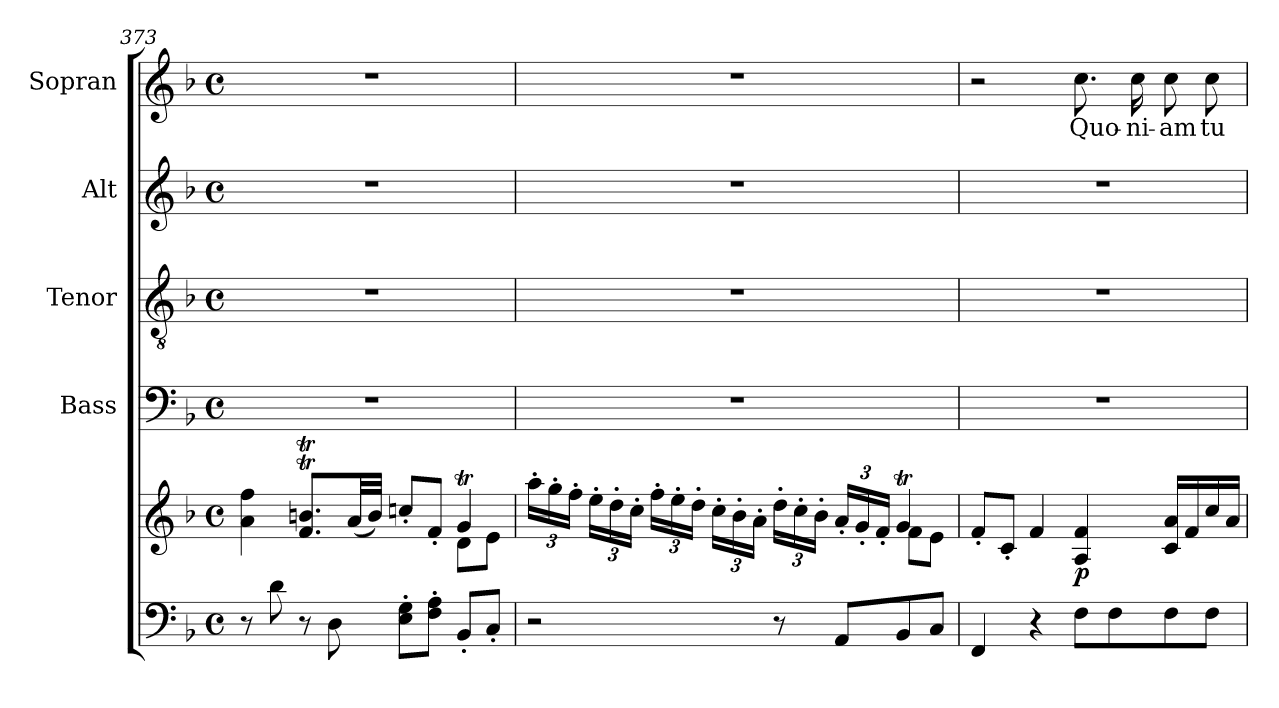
**kern	**kern	**dynam	**kern	**kern	**kern	**kern	**text
*part5	*part5	*part5	*part4	*part3	*part2	*part1	*part1
*staff6	*staff5	*staff5/6	*staff4	*staff3	*staff2	*staff1	*staff1
*	*	*	*I"Bass	*I"Tenor	*I"Alt	*I"Sopran	*
*	*	*	*I'B.	*I'T.	*I'A.	*I'S.	*
*clefF4	*clefG2	*	*clefF4	*clefGv2	*clefG2	*clefG2	*
*k[b-]	*k[b-]	*	*k[b-]	*k[b-]	*k[b-]	*k[b-]	*
*F:	*F:	*	*F:	*F:	*F:	*F:	*
*M4/4	*M4/4	*	*M4/4	*M4/4	*M4/4	*M4/4	*
*met(c)	*met(c)	*	*met(c)	*met(c)	*met(c)	*met(c)	*
=373	=373	=373	=373	=373	=373	=373	=373
*	*^	*	*	*	*	*	*
8r	4a\ 4ff\	2.ryy	.	1r	1r	1r	1r	.
8d\	.	.	.	.	.	.	.	.
8r	8.f/T 8.bn/TL	.	.	.	.	.	.	.
8D\	.	.	.	.	.	.	.	.
.	(>32a/LL	.	.	.	.	.	.	.
.	32b/JJJ)	.	.	.	.	.	.	.
8E\'> 8G\'>L	8cc'</L	.	.	.	.	.	.	.
8F\'> 8A\'>J	8f'</J	.	.	.	.	.	.	.
8BB-'</L	4gT/	8d\L	.	.	.	.	.	.
8C'</J	.	8e\J	.	.	.	.	.	.
=374	=374	=374	=374	=374	=374	=374	=374	=374
2r	24aa'>\LL	2.ryy	.	1r	1r	1r	1r	.
.	24gg'>\	.	.	.	.	.	.	.
.	24ff'>\JJ	.	.	.	.	.	.	.
.	24ee'>\LL	.	.	.	.	.	.	.
.	24dd'>\	.	.	.	.	.	.	.
.	24cc'>\JJ	.	.	.	.	.	.	.
.	24ff'>\LL	.	.	.	.	.	.	.
.	24ee'>\	.	.	.	.	.	.	.
.	24dd'>\JJ	.	.	.	.	.	.	.
.	24cc'>\LL	.	.	.	.	.	.	.
.	24b-'>\	.	.	.	.	.	.	.
.	24a'>\JJ	.	.	.	.	.	.	.
8r	24dd'>\LL	.	.	.	.	.	.	.
.	24cc'>\	.	.	.	.	.	.	.
.	24b-'>\JJ	.	.	.	.	.	.	.
8AA/L	24a'</LL	.	.	.	.	.	.	.
.	24g'</	.	.	.	.	.	.	.
.	24f'</JJ	.	.	.	.	.	.	.
8BB-/	4gT/	8f\L	.	.	.	.	.	.
8C/J	.	8e\J	.	.	.	.	.	.
*	*v	*v	*	*	*	*	*	*
=375	=375	=375	=375	=375	=375	=375	=375
4FF/	8f'</L	.	1r	1r	1r	2r	.
.	8c'</J	.	.	.	.	.	.
4r	4f/	.	.	.	.	.	.
!	!	!LO:DY:b	!	!	!	!	!LO:LY:b
8F\L	4A/ 4f/	p	.	.	.	8.cc\	Quo-
8F\	.	.	.	.	.	.	.
!	!	!	!	!	!	!	!LO:LY:b
.	.	.	.	.	.	16cc\	-ni-
!	!	!	!	!	!	!	!LO:LY:b
8F\	16c/ 16a/LL	.	.	.	.	8cc\	-am
.	16f/	.	.	.	.	.	.
!	!	!	!	!	!	!	!LO:LY:b
8F\J	16cc/	.	.	.	.	8cc\	tu
.	16a/JJ	.	.	.	.	.	.
=	=	=	=	=	=	=	=
*-	*-	*-	*-	*-	*-	*-	*-
